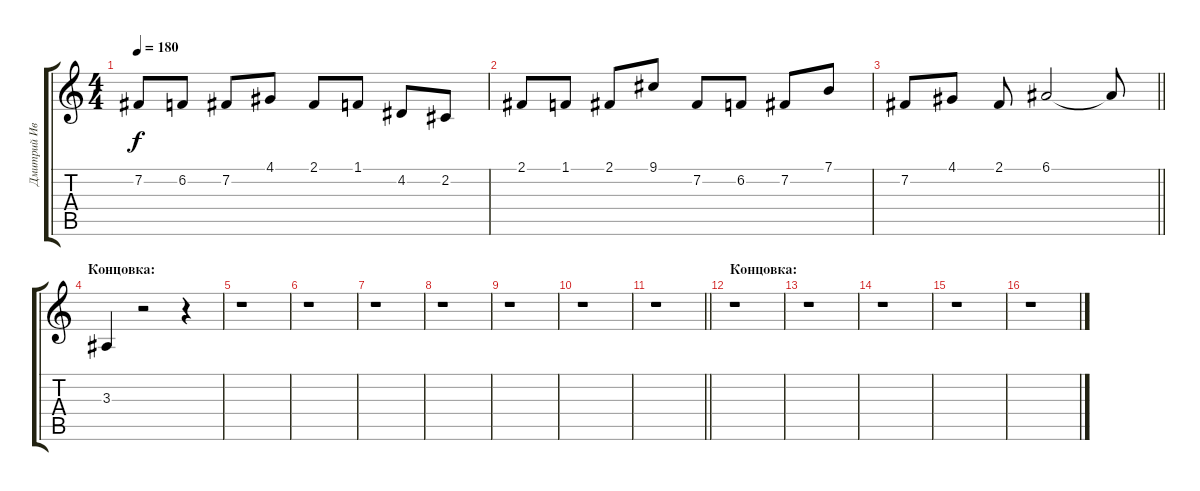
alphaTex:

\track ("Дмитрий Иванов" "Дмитрий Ив") {instrument violin}
\staff {score tabs}
\tuning (E4 B3 G3 D3 A2 E2) {hide}
\ts (4 4)
\tempo 180
\clef g2
\ks c
7.2.8{dy f} 6.2.8 7.2.8 4.1.8 2.1.8 1.1.8 4.2.8 2.2.8 |
2.1.8 1.1.8 2.1.8 9.1.8 7.2.8 6.2.8 7.2.8 7.1.8 |
\barLineRight lightlight
7.2.8 4.1.8 2.1.8 6.1.2 6.1{t}.8 |
\section ("" "Концовка:")
3.3.4 r.2 r.4 |
r.1 |
r.1 |
r.1 |
r.1 |
r.1 |
r.1 |
\barLineRight lightlight
r.1 |
\section ("" "Концовка:")
r.1 |
r.1 |
r.1 |
r.1 |
r.1
